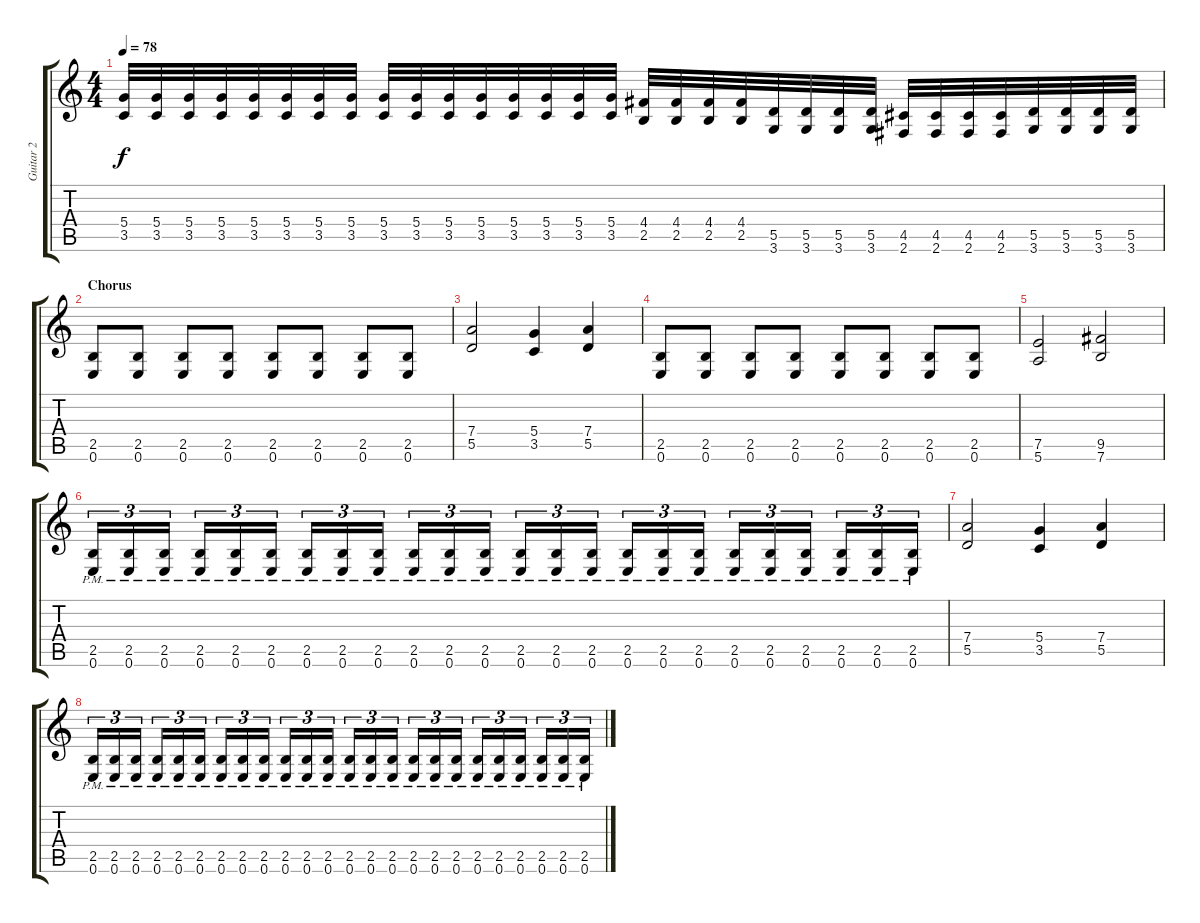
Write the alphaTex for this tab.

\track ("Guitar 2" "Guitar 2") {instrument distortionguitar}
\staff {score tabs}
\tuning (E4 B3 G3 D3 A2 E2) {hide}
\ts (4 4)
\tempo 78
\clef g2
\ks c
(5.4 3.5).32{dy f} (5.4 3.5).32 (5.4 3.5).32 (5.4 3.5).32 (5.4 3.5).32 (5.4 3.5).32 (5.4 3.5).32 (5.4 3.5).32 (5.4 3.5).32 (5.4 3.5).32 (5.4 3.5).32 (5.4 3.5).32 (5.4 3.5).32 (5.4 3.5).32 (5.4 3.5).32 (5.4 3.5).32 (4.4 2.5).32 (4.4 2.5).32 (4.4 2.5).32 (4.4 2.5).32 (5.5 3.6).32 (5.5 3.6).32 (5.5 3.6).32 (5.5 3.6).32 (4.5 2.6).32 (4.5 2.6).32 (4.5 2.6).32 (4.5 2.6).32 (5.5 3.6).32 (5.5 3.6).32 (5.5 3.6).32 (5.5 3.6).32 |
\section ("" "Chorus")
(2.5 0.6).8 (2.5 0.6).8 (2.5 0.6).8 (2.5 0.6).8 (2.5 0.6).8 (2.5 0.6).8 (2.5 0.6).8 (2.5 0.6).8 |
(7.4 5.5).2 (5.4 3.5).4 (7.4 5.5).4 |
(2.5 0.6).8 (2.5 0.6).8 (2.5 0.6).8 (2.5 0.6).8 (2.5 0.6).8 (2.5 0.6).8 (2.5 0.6).8 (2.5 0.6).8 |
(7.5 5.6).2 (9.5 7.6).2 |
(2.5{pm} 0.6).16{tu (3 2)} (2.5{pm} 0.6).16{tu (3 2)} (2.5{pm} 0.6).16{tu (3 2)} (2.5{pm} 0.6).16{tu (3 2)} (2.5{pm} 0.6).16{tu (3 2)} (2.5{pm} 0.6).16{tu (3 2)} (2.5{pm} 0.6).16{tu (3 2)} (2.5{pm} 0.6).16{tu (3 2)} (2.5{pm} 0.6).16{tu (3 2)} (2.5{pm} 0.6).16{tu (3 2)} (2.5{pm} 0.6).16{tu (3 2)} (2.5{pm} 0.6).16{tu (3 2)} (2.5{pm} 0.6).16{tu (3 2)} (2.5{pm} 0.6).16{tu (3 2)} (2.5{pm} 0.6).16{tu (3 2)} (2.5{pm} 0.6).16{tu (3 2)} (2.5{pm} 0.6).16{tu (3 2)} (2.5{pm} 0.6).16{tu (3 2)} (2.5{pm} 0.6).16{tu (3 2)} (2.5{pm} 0.6).16{tu (3 2)} (2.5{pm} 0.6).16{tu (3 2)} (2.5{pm} 0.6).16{tu (3 2)} (2.5{pm} 0.6).16{tu (3 2)} (2.5{pm} 0.6).16{tu (3 2)} |
(7.4 5.5).2 (5.4 3.5).4 (7.4 5.5).4 |
(2.5{pm} 0.6).16{tu (3 2)} (2.5{pm} 0.6).16{tu (3 2)} (2.5{pm} 0.6).16{tu (3 2)} (2.5{pm} 0.6).16{tu (3 2)} (2.5{pm} 0.6).16{tu (3 2)} (2.5{pm} 0.6).16{tu (3 2)} (2.5{pm} 0.6).16{tu (3 2)} (2.5{pm} 0.6).16{tu (3 2)} (2.5{pm} 0.6).16{tu (3 2)} (2.5{pm} 0.6).16{tu (3 2)} (2.5{pm} 0.6).16{tu (3 2)} (2.5{pm} 0.6).16{tu (3 2)} (2.5{pm} 0.6).16{tu (3 2)} (2.5{pm} 0.6).16{tu (3 2)} (2.5{pm} 0.6).16{tu (3 2)} (2.5{pm} 0.6).16{tu (3 2)} (2.5{pm} 0.6).16{tu (3 2)} (2.5{pm} 0.6).16{tu (3 2)} (2.5{pm} 0.6).16{tu (3 2)} (2.5{pm} 0.6).16{tu (3 2)} (2.5{pm} 0.6).16{tu (3 2)} (2.5{pm} 0.6).16{tu (3 2)} (2.5{pm} 0.6).16{tu (3 2)} (2.5{pm} 0.6).16{tu (3 2)}
